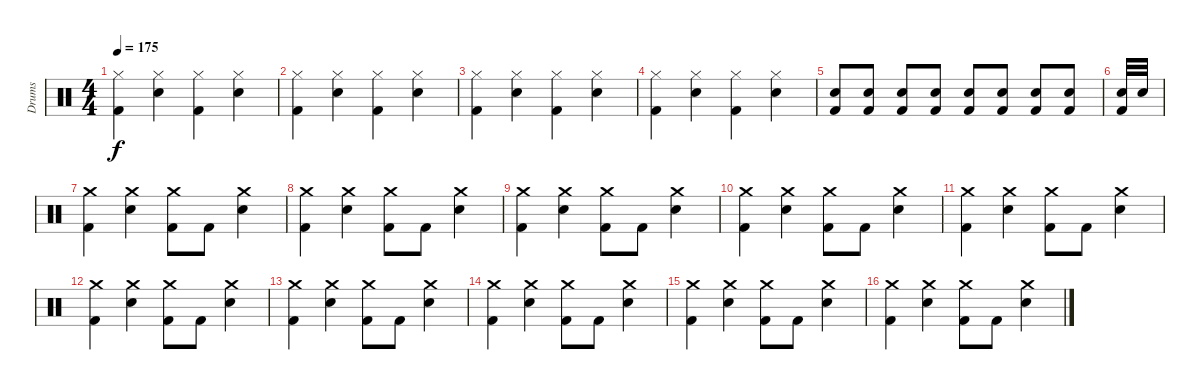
\track ("Drums" "Drums") {instrument percussion}
\staff {score}
\articulation defaults
\ts (4 4)
\tempo 175
\clef neutral
\ks c
("Kick (hit) 2" "Hi-Hat (closed)").4{dy f} ("Snare (hit) 2" "Hi-Hat (closed)").4 ("Kick (hit) 2" "Hi-Hat (closed)").4 ("Snare (hit) 2" "Hi-Hat (closed)").4 |
("Kick (hit) 2" "Hi-Hat (closed)").4 ("Snare (hit) 2" "Hi-Hat (closed)").4 ("Kick (hit) 2" "Hi-Hat (closed)").4 ("Snare (hit) 2" "Hi-Hat (closed)").4 |
("Kick (hit) 2" "Hi-Hat (closed)").4 ("Snare (hit) 2" "Hi-Hat (closed)").4 ("Kick (hit) 2" "Hi-Hat (closed)").4 ("Snare (hit) 2" "Hi-Hat (closed)").4 |
("Kick (hit) 2" "Hi-Hat (closed)").4 ("Snare (hit) 2" "Hi-Hat (closed)").4 ("Kick (hit) 2" "Hi-Hat (closed)").4 ("Snare (hit) 2" "Hi-Hat (closed)").4 |
("Kick (hit) 2" "Snare (hit) 2").8 ("Kick (hit) 2" "Snare (hit) 2").8 ("Kick (hit) 2" "Snare (hit) 2").8 ("Kick (hit) 2" "Snare (hit) 2").8 ("Kick (hit) 2" "Snare (hit) 2").8 ("Kick (hit) 2" "Snare (hit) 2").8 ("Kick (hit) 2" "Snare (hit) 2").8 ("Kick (hit) 2" "Snare (hit) 2").8 |
("Kick (hit) 2" "Snare (hit) 2").32 "Snare (hit) 2".32 |
("Kick (hit) 2" "Crash medium (hit)").4 ("Snare (hit) 2" "Crash medium (hit)").4 ("Kick (hit) 2" "Crash medium (hit)").8 "Kick (hit) 2".8 ("Snare (hit) 2" "Crash medium (hit)").4 |
("Kick (hit) 2" "Crash medium (hit)").4 ("Snare (hit) 2" "Crash medium (hit)").4 ("Kick (hit) 2" "Crash medium (hit)").8 "Kick (hit) 2".8 ("Snare (hit) 2" "Crash medium (hit)").4 |
("Kick (hit) 2" "Crash medium (hit)").4 ("Snare (hit) 2" "Crash medium (hit)").4 ("Kick (hit) 2" "Crash medium (hit)").8 "Kick (hit) 2".8 ("Snare (hit) 2" "Crash medium (hit)").4 |
("Kick (hit) 2" "Crash medium (hit)").4 ("Snare (hit) 2" "Crash medium (hit)").4 ("Kick (hit) 2" "Crash medium (hit)").8 "Kick (hit) 2".8 ("Snare (hit) 2" "Crash medium (hit)").4 |
("Kick (hit) 2" "Crash medium (hit)").4 ("Snare (hit) 2" "Crash medium (hit)").4 ("Kick (hit) 2" "Crash medium (hit)").8 "Kick (hit) 2".8 ("Snare (hit) 2" "Crash medium (hit)").4 |
("Kick (hit) 2" "Crash medium (hit)").4 ("Snare (hit) 2" "Crash medium (hit)").4 ("Kick (hit) 2" "Crash medium (hit)").8 "Kick (hit) 2".8 ("Snare (hit) 2" "Crash medium (hit)").4 |
("Kick (hit) 2" "Crash medium (hit)").4 ("Snare (hit) 2" "Crash medium (hit)").4 ("Kick (hit) 2" "Crash medium (hit)").8 "Kick (hit) 2".8 ("Snare (hit) 2" "Crash medium (hit)").4 |
("Kick (hit) 2" "Crash medium (hit)").4 ("Snare (hit) 2" "Crash medium (hit)").4 ("Kick (hit) 2" "Crash medium (hit)").8 "Kick (hit) 2".8 ("Snare (hit) 2" "Crash medium (hit)").4 |
("Kick (hit) 2" "Crash medium (hit)").4 ("Snare (hit) 2" "Crash medium (hit)").4 ("Kick (hit) 2" "Crash medium (hit)").8 "Kick (hit) 2".8 ("Snare (hit) 2" "Crash medium (hit)").4 |
("Kick (hit) 2" "Crash medium (hit)").4 ("Snare (hit) 2" "Crash medium (hit)").4 ("Kick (hit) 2" "Crash medium (hit)").8 "Kick (hit) 2".8 ("Snare (hit) 2" "Crash medium (hit)").4
